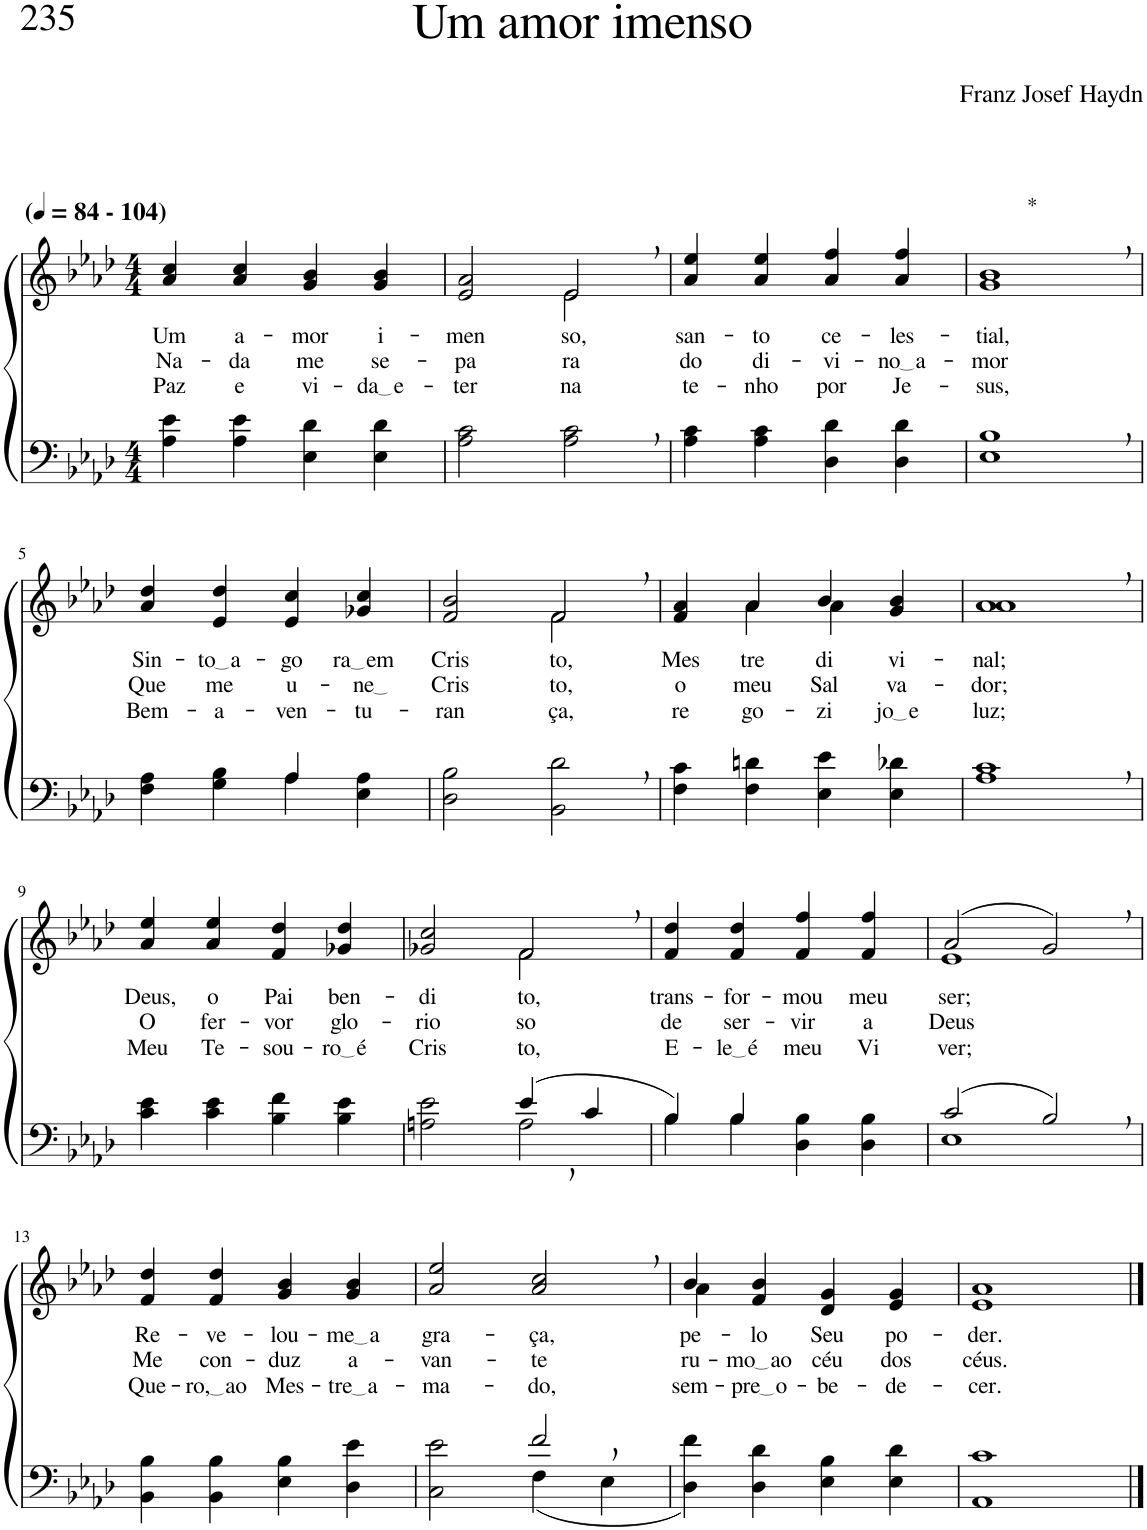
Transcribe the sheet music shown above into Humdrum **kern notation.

**kern	**kern	**text	**text	**text
*part2	*part1	*part1	*part1	*part1
*staff2	*staff1	*staff1	*staff1	*staff1
*I"Parte III e IV	*I"Parte I e II	*	*	*
*clefF4	*clefG2	*	*	*
*Trd2c3	*Trd2c3	*	*	*
*k[b-e-a-d-]	*k[b-e-a-d-]	*	*	*
*M4/4	*M4/4	*	*	*
*MM84	*MM84	*	*	*
=1	=1	=1	=1	=1
!	!LO:TX:a:B:t=(	!	!	!
!	!LO:TX:a:B:t=- 104)	!	!	!
!	!	!LO:LY:b	!LO:LY:b	!LO:LY:b
4A-\ 4e-\	4a-/ 4cc/	Um	Na-	Paz
!	!	!LO:LY:b	!LO:LY:b	!LO:LY:b
4A-\ 4e-\	4a-/ 4cc/	a-	-da	e
!	!	!LO:LY:b	!LO:LY:b	!LO:LY:b
4E-\ 4d-\	4g/ 4b-/	-mor	me	vi-
!	!	!LO:LY:b	!LO:LY:b	!LO:LY:b
4E-\ 4d-\	4g/ 4b-/	i-	se-	da e
=2	=2	=2	=2	=2
!	!	!LO:LY:b	!LO:LY:b	!LO:LY:b
*	*^	*	*	*
2A-\ 2c\	2e-/ 2a-/	2ryy	-men-	-pa-	-ter-
!	!	!	!LO:LY:b	!LO:LY:b	!LO:LY:b
2A-\, 2c\,	2e-,/	2e-\	-so,	-ra	-na
=3	=3	=3	=3	=3	=3
!	!	!	!LO:LY:b	!LO:LY:b	!LO:LY:b
*	*v	*v	*	*	*
4A-\ 4c\	4a-/ 4ee-/	san-	do	te-
!	!	!LO:LY:b	!LO:LY:b	!LO:LY:b
4A-\ 4c\	4a-/ 4ee-/	-to	di-	-nho
!	!	!LO:LY:b	!LO:LY:b	!LO:LY:b
4D-\ 4d-\	4a-/ 4ff/	ce-	-vi-	por
!	!	!LO:LY:b	!LO:LY:b	!LO:LY:b
4D-\ 4d-\	4a-/ 4ff/	-les-	no a	Je-
=4	=4	=4	=4	=4
!	!LO:TX:a:t=*	!	!	!
!	!	!LO:LY:b	!LO:LY:b	!LO:LY:b
1E-, 1B-,	1g, 1b-,	-tial,	-mor	-sus,
!!LO:LB:g=z
=5	=5	=5	=5	=5
*^	*	*	*	*
!	!	!	!LO:LY:b	!LO:LY:b	!LO:LY:b
2ryy	4F\ 4A-\	4a-/ 4dd-/	Sin-	Que	Bem-
!	!	!	!LO:LY:b	!LO:LY:b	!LO:LY:b
.	4G\ 4B-\	4e-/ 4dd-/	to a	me	-a-
!	!	!	!LO:LY:b	!LO:LY:b	!LO:LY:b
4A-/	4A-\	4e-/ 4cc/	-go	u-	-ven-
!	!	!	!LO:LY:b	!LO:LY:b	!LO:LY:b
4ryy	4E-\ 4A-\	4g-X/ 4cc/	ra em	ne	-tu-
=6	=6	=6	=6	=6	=6
!	!	!	!LO:LY:b	!LO:LY:b	!LO:LY:b
*v	*v	*^	*	*	*
2D-\ 2B-\	2f/ 2b-/	2ryy	Cris-	Cris-	-ran-
!	!	!	!LO:LY:b	!LO:LY:b	!LO:LY:b
2BB-\, 2d-\,	2f,/	2f\	-to,	to,	ça,
=7	=7	=7	=7	=7	=7
!	!	!	!LO:LY:b	!LO:LY:b	!LO:LY:b
4F\ 4c\	4ryy	4f/ 4a-/	Mes-	o	re-
!	!	!	!LO:LY:b	!LO:LY:b	!LO:LY:b
4F\ 4dn\	4a-\	4a-/	tre	meu	-go-
!	!	!	!LO:LY:b	!LO:LY:b	!LO:LY:b
4E-\ 4e-\	4a-\	4b-/	di-	Sal-	-zi-
!	!	!	!LO:LY:b	!LO:LY:b	!LO:LY:b
4E-\ 4d-X\	4ryy	4g/ 4b-/	vi-	-va-	jo e
=8	=8	=8	=8	=8	=8
!	!	!	!LO:LY:b	!LO:LY:b	!LO:LY:b
*	*v	*v	*	*	*
1A-, 1c,	1a-, 1a-,	-nal;	-dor;	luz;
!!LO:LB:g=z
=9	=9	=9	=9	=9
!	!	!LO:LY:b	!LO:LY:b	!LO:LY:b
4c\ 4e-\	4a-/ 4ee-/	Deus,	O	Meu
!	!	!LO:LY:b	!LO:LY:b	!LO:LY:b
4c\ 4e-\	4a-/ 4ee-/	o	fer-	Te-
!	!	!LO:LY:b	!LO:LY:b	!LO:LY:b
4B-\ 4f\	4f/ 4dd-/	Pai	-vor	-sou-
!	!	!LO:LY:b	!LO:LY:b	!LO:LY:b
4B-\ 4e-\	4g-X/ 4dd-/	ben-	glo-	ro é
=10	=10	=10	=10	=10
*^	*	*	*	*
!	!	!	!LO:LY:b	!LO:LY:b	!LO:LY:b
*	*	*^	*	*	*
2ryy	2An\ 2e-\	2g-X/ 2cc/	2ryy	-di-	-rio-	Cris-
!	!	!	!	!LO:LY:b	!LO:LY:b	!LO:LY:b
(4e-,/	2A\	2f,/	2f\	-to,	so	to,
4c/	.	.	.	.	.	.
*	*	*v	*v	*	*	*
=11	=11	=11	=11	=11	=11
!	!	!	!LO:LY:b	!LO:LY:b	!LO:LY:b
4B-/)	4B-\	4f/ 4dd-/	trans-	de	E-
!	!	!	!LO:LY:b	!LO:LY:b	!LO:LY:b
4B-/	4B-\	4f/ 4dd-/	-for-	ser-	le é
!	!	!	!LO:LY:b	!LO:LY:b	!LO:LY:b
2ryy	4D-\ 4B-\	4f/ 4ff/	-mou	-vir	meu
!	!	!	!LO:LY:b	!LO:LY:b	!LO:LY:b
.	4D-\ 4B-\	4f/ 4ff/	meu	a	Vi-
=12	=12	=12	=12	=12	=12
*	*	*^	*	*	*
!	!	!	!	!LO:LY:b	!LO:LY:b	!LO:LY:b
(2c/	1E-	(2a-/	1e-	ser;	Deus	-ver;
2B-,/)	.	2g,/)	.	.	.	.
*v	*v	*	*	*	*	*
*	*v	*v	*	*	*
!!LO:LB:g=z
=13	=13	=13	=13	=13
!	!	!LO:LY:b	!LO:LY:b	!LO:LY:b
4BB-\ 4B-\	4f/ 4dd-/	Re-	Me	Que-
!	!	!LO:LY:b	!LO:LY:b	!LO:LY:b
4BB-\ 4B-\	4f/ 4dd-/	-ve-	con-	ro, ao
!	!	!LO:LY:b	!LO:LY:b	!LO:LY:b
4E-\ 4B-\	4g/ 4b-/	-lou-	-duz	Mes-
!	!	!LO:LY:b	!LO:LY:b	!LO:LY:b
4D-\ 4e-\	4g/ 4b-/	me a	a-	tre a
=14	=14	=14	=14	=14
*^	*	*	*	*
!	!	!	!LO:LY:b	!LO:LY:b	!LO:LY:b
2ryy	2C\ 2e-\	2a-/ 2ee-/	-gra-	-van-	-ma-
!	!	!	!LO:LY:b	!LO:LY:b	!LO:LY:b
2f,/	(4F\	2a-/, 2cc/,	-ça,	-te	-do,
.	4E-\	.	.	.	.
=15	=15	=15	=15	=15	=15
!	!	!	!LO:LY:b	!LO:LY:b	!LO:LY:b
*v	*v	*^	*	*	*
4D-\ 4f\)	4a-\	4b-/	pe-	ru-	sem-
!	!	!	!LO:LY:b	!LO:LY:b	!LO:LY:b
4D-\ 4d-\	4f/ 4b-/	2.ryy	-lo	mo ao	pre o
!	!	!	!LO:LY:b	!LO:LY:b	!LO:LY:b
4E-\ 4B-\	4d-/ 4g/	.	Seu	céu	-be-
!	!	!	!LO:LY:b	!LO:LY:b	!LO:LY:b
4E-\ 4d-\	4e-/ 4g/	.	po-	dos	-de-
*	*v	*v	*	*	*
=16	=16	=16	=16	=16
!	!	!LO:LY:b	!LO:LY:b	!LO:LY:b
1AA- 1c	1e- 1a-	-der.	céus.	-cer.
==	==	==	==	==
*-	*-	*-	*-	*-
